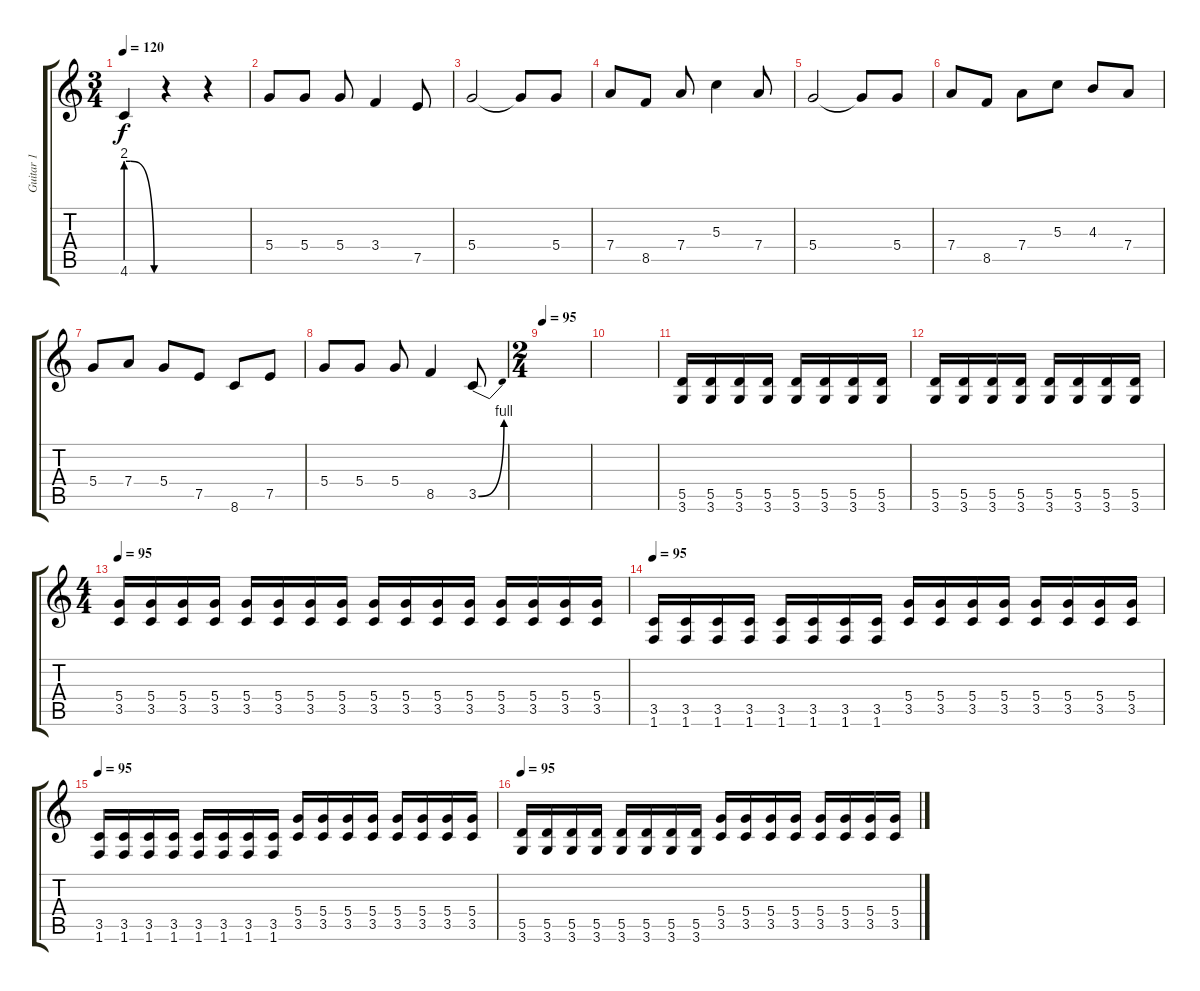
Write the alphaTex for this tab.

\track ("Guitar 1" "Guitar 1") {instrument electricguitarjazz}
\staff {score tabs}
\tuning (E4 B3 G3 D3 A2 E2) {hide}
\ts (3 4)
\tempo 120
\clef g2
\ks c
4.6{be (custom 0 8 9 8 54 0 60 0)}.4{dy f} r.4 r.4 |
5.4.8 5.4.8 5.4.8 3.4.4 7.5.8 |
5.4.2 5.4{t}.8 5.4.8 |
7.4.8 8.5.8 7.4.8 5.3.4 7.4.8 |
5.4.2 5.4{t}.8 5.4.8 |
7.4.8 8.5.8 7.4.8 5.3.8 4.3.8 7.4.8 |
5.4.8 7.4.8 5.4.8 7.5.8 8.6.8 7.5.8 |
5.4.8 5.4.8 5.4.8 8.5.4 3.5{be (bend 0 0 60 4)}.8 |
\ts (2 4)
\tempo 95
|
|
(5.5 3.6).16 (5.5 3.6).16 (5.5 3.6).16 (5.5 3.6).16 (5.5 3.6).16 (5.5 3.6).16 (5.5 3.6).16 (5.5 3.6).16 |
(5.5 3.6).16 (5.5 3.6).16 (5.5 3.6).16 (5.5 3.6).16 (5.5 3.6).16 (5.5 3.6).16 (5.5 3.6).16 (5.5 3.6).16 |
\ts (4 4)
\tempo 95
(5.4 3.5).16 (5.4 3.5).16 (5.4 3.5).16 (5.4 3.5).16 (5.4 3.5).16 (5.4 3.5).16 (5.4 3.5).16 (5.4 3.5).16 (5.4 3.5).16 (5.4 3.5).16 (5.4 3.5).16 (5.4 3.5).16 (5.4 3.5).16 (5.4 3.5).16 (5.4 3.5).16 (5.4 3.5).16 |
\tempo 95
(3.5 1.6).16 (3.5 1.6).16 (3.5 1.6).16 (3.5 1.6).16 (3.5 1.6).16 (3.5 1.6).16 (3.5 1.6).16 (3.5 1.6).16 (5.4 3.5).16 (5.4 3.5).16 (5.4 3.5).16 (5.4 3.5).16 (5.4 3.5).16 (5.4 3.5).16 (5.4 3.5).16 (5.4 3.5).16 |
\tempo 95
(3.5 1.6).16 (3.5 1.6).16 (3.5 1.6).16 (3.5 1.6).16 (3.5 1.6).16 (3.5 1.6).16 (3.5 1.6).16 (3.5 1.6).16 (5.4 3.5).16 (5.4 3.5).16 (5.4 3.5).16 (5.4 3.5).16 (5.4 3.5).16 (5.4 3.5).16 (5.4 3.5).16 (5.4 3.5).16 |
\tempo 95
(5.5 3.6).16 (5.5 3.6).16 (5.5 3.6).16 (5.5 3.6).16 (5.5 3.6).16 (5.5 3.6).16 (5.5 3.6).16 (5.5 3.6).16 (5.4 3.5).16 (5.4 3.5).16 (5.4 3.5).16 (5.4 3.5).16 (5.4 3.5).16 (5.4 3.5).16 (5.4 3.5).16 (5.4 3.5).16
